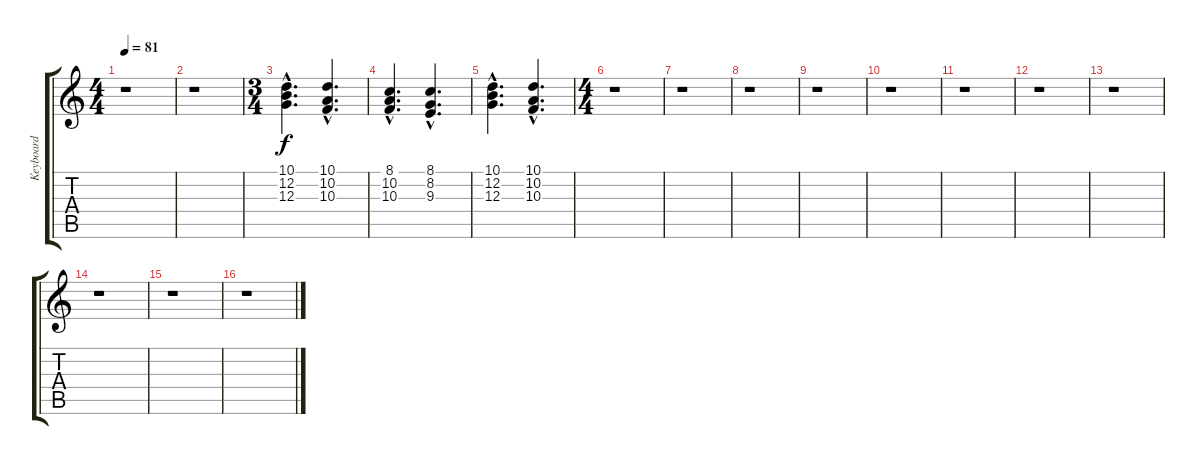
\track ("Keyboard" "Keyboard") {instrument churchorgan}
\staff {score tabs}
\tuning (E4 B3 G3 D3 A2 E2) {hide}
\ts (4 4)
\tempo 81
\clef g2
\ks c
r.1{dy f} |
r.1 |
\ts (3 4)
(10.1{hac} 12.2{hac} 12.3{hac}).4{d} (10.1{hac} 10.2{hac} 10.3{hac}).4{d} |
(8.1{hac} 10.2{hac} 10.3{hac}).4{d} (8.1{hac} 8.2{hac} 9.3{hac}).4{d} |
(10.1{hac} 12.2{hac} 12.3{hac}).4{d} (10.1{hac} 10.2{hac} 10.3{hac}).4{d} |
\ts (4 4)
r.1 |
r.1 |
r.1 |
r.1 |
r.1 |
r.1 |
r.1 |
r.1 |
r.1 |
r.1 |
r.1
